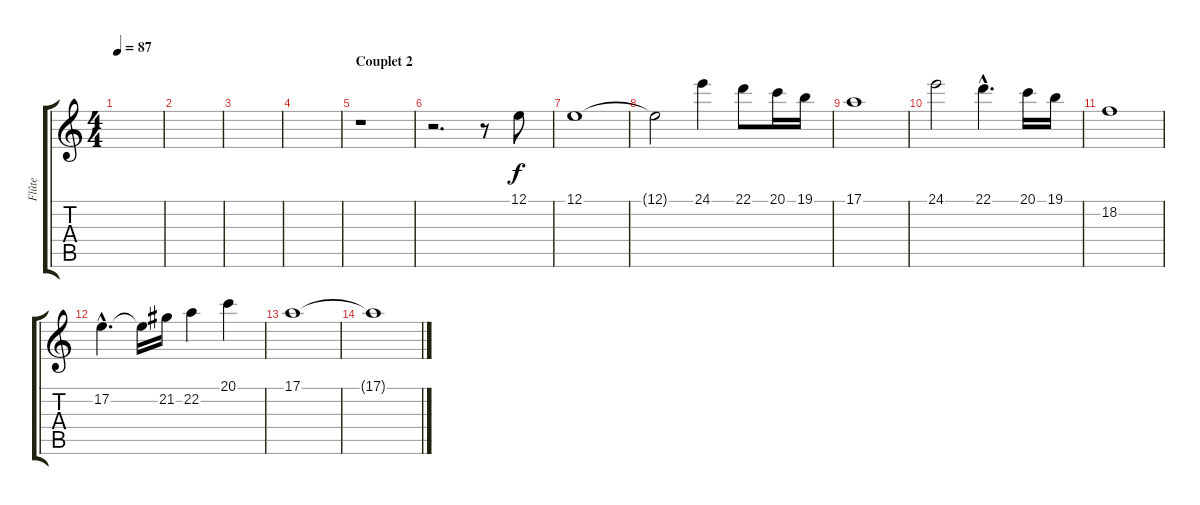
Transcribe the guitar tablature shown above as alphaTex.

\track ("Flûte" "Flûte") {instrument piccolo}
\staff {score tabs}
\tuning (E4 B3 G3 D3 A2 E2) {hide}
\ts (4 4)
\tempo 87
\clef g2
\ks c
|
|
|
|
\section ("" "Couplet 2")
r.1 |
r.2{d volume 0} r.8{volume 13} 12.1.8 |
12.1.1 |
12.1{t}.2 24.1.4 22.1.8 20.1.16 19.1.16 |
17.1.1 |
24.1.2 22.1{hac}.4{d} 20.1.16 19.1.16 |
18.2.1 |
17.2{hac}.4{d} 17.2{t}.16 21.2.16 22.2.4 20.1.4 |
17.1.1{volume 0} |
17.1{t}.1
